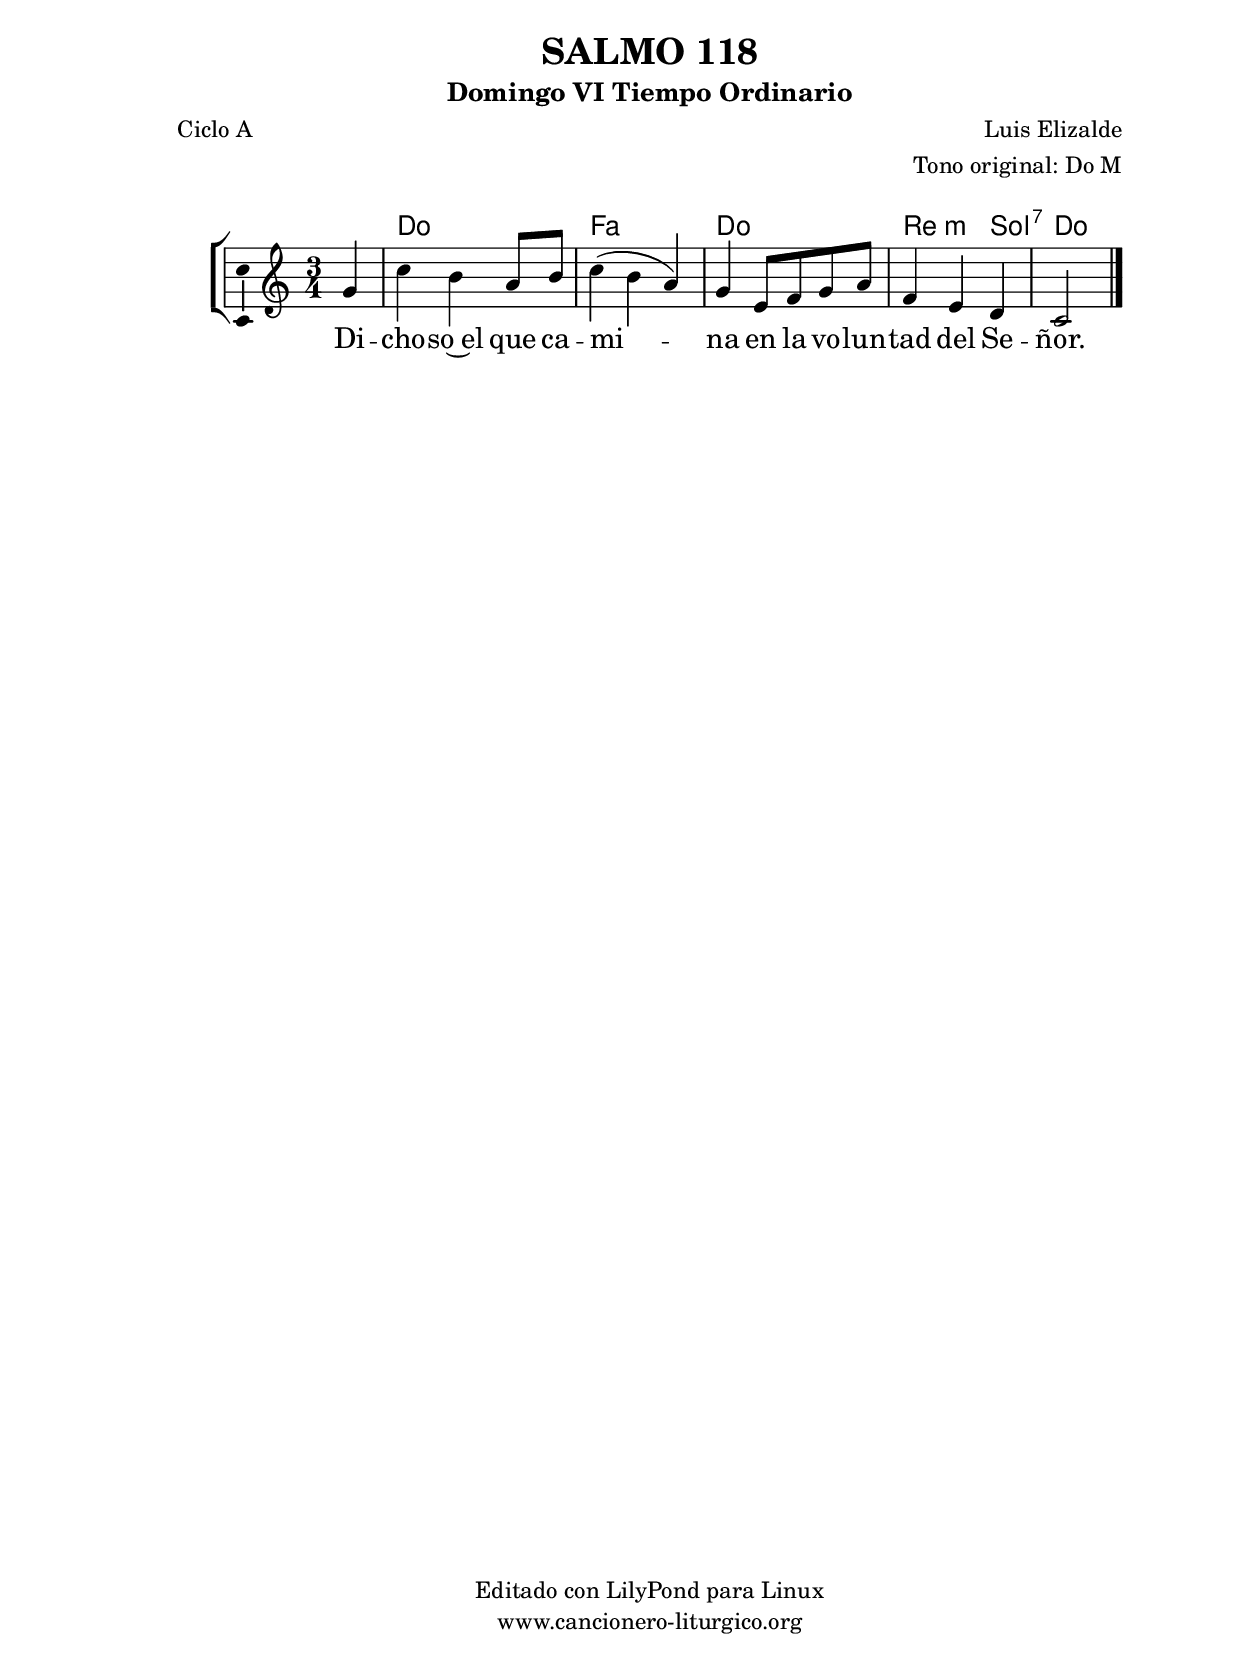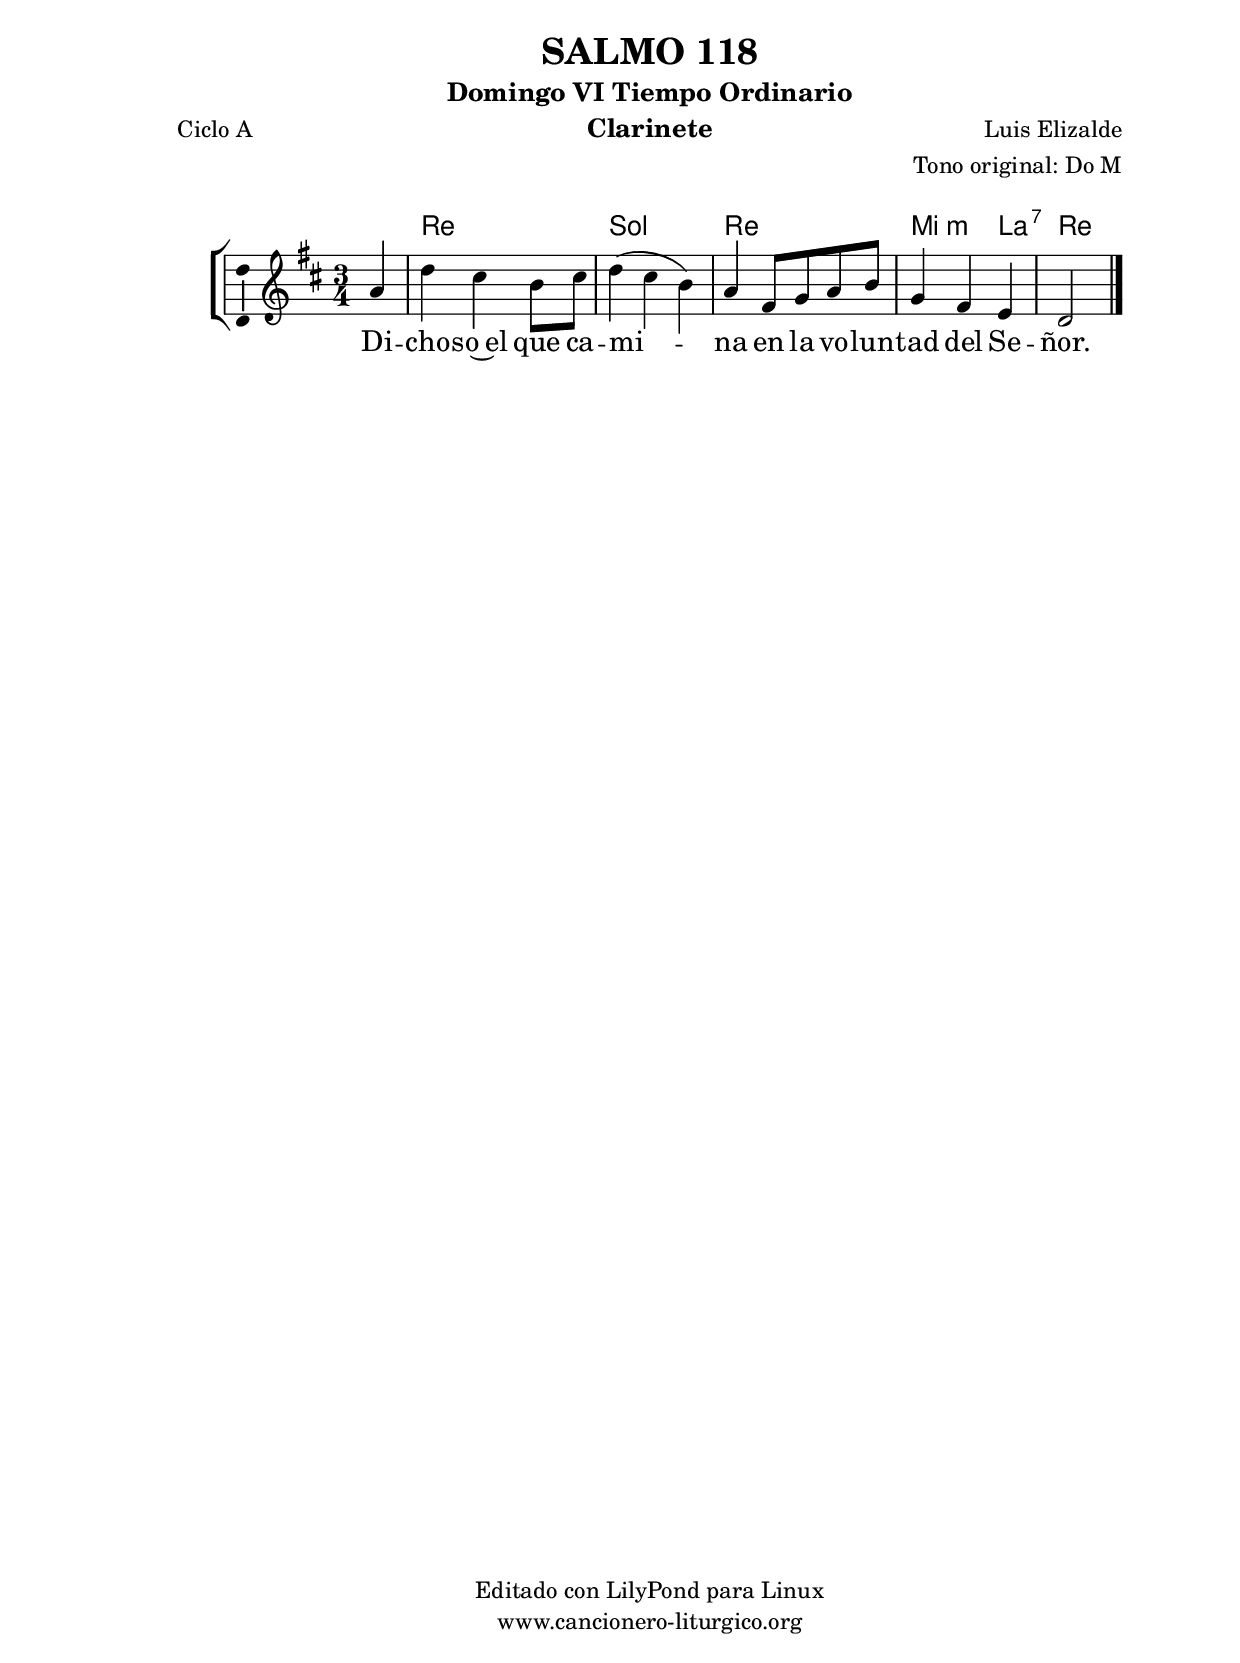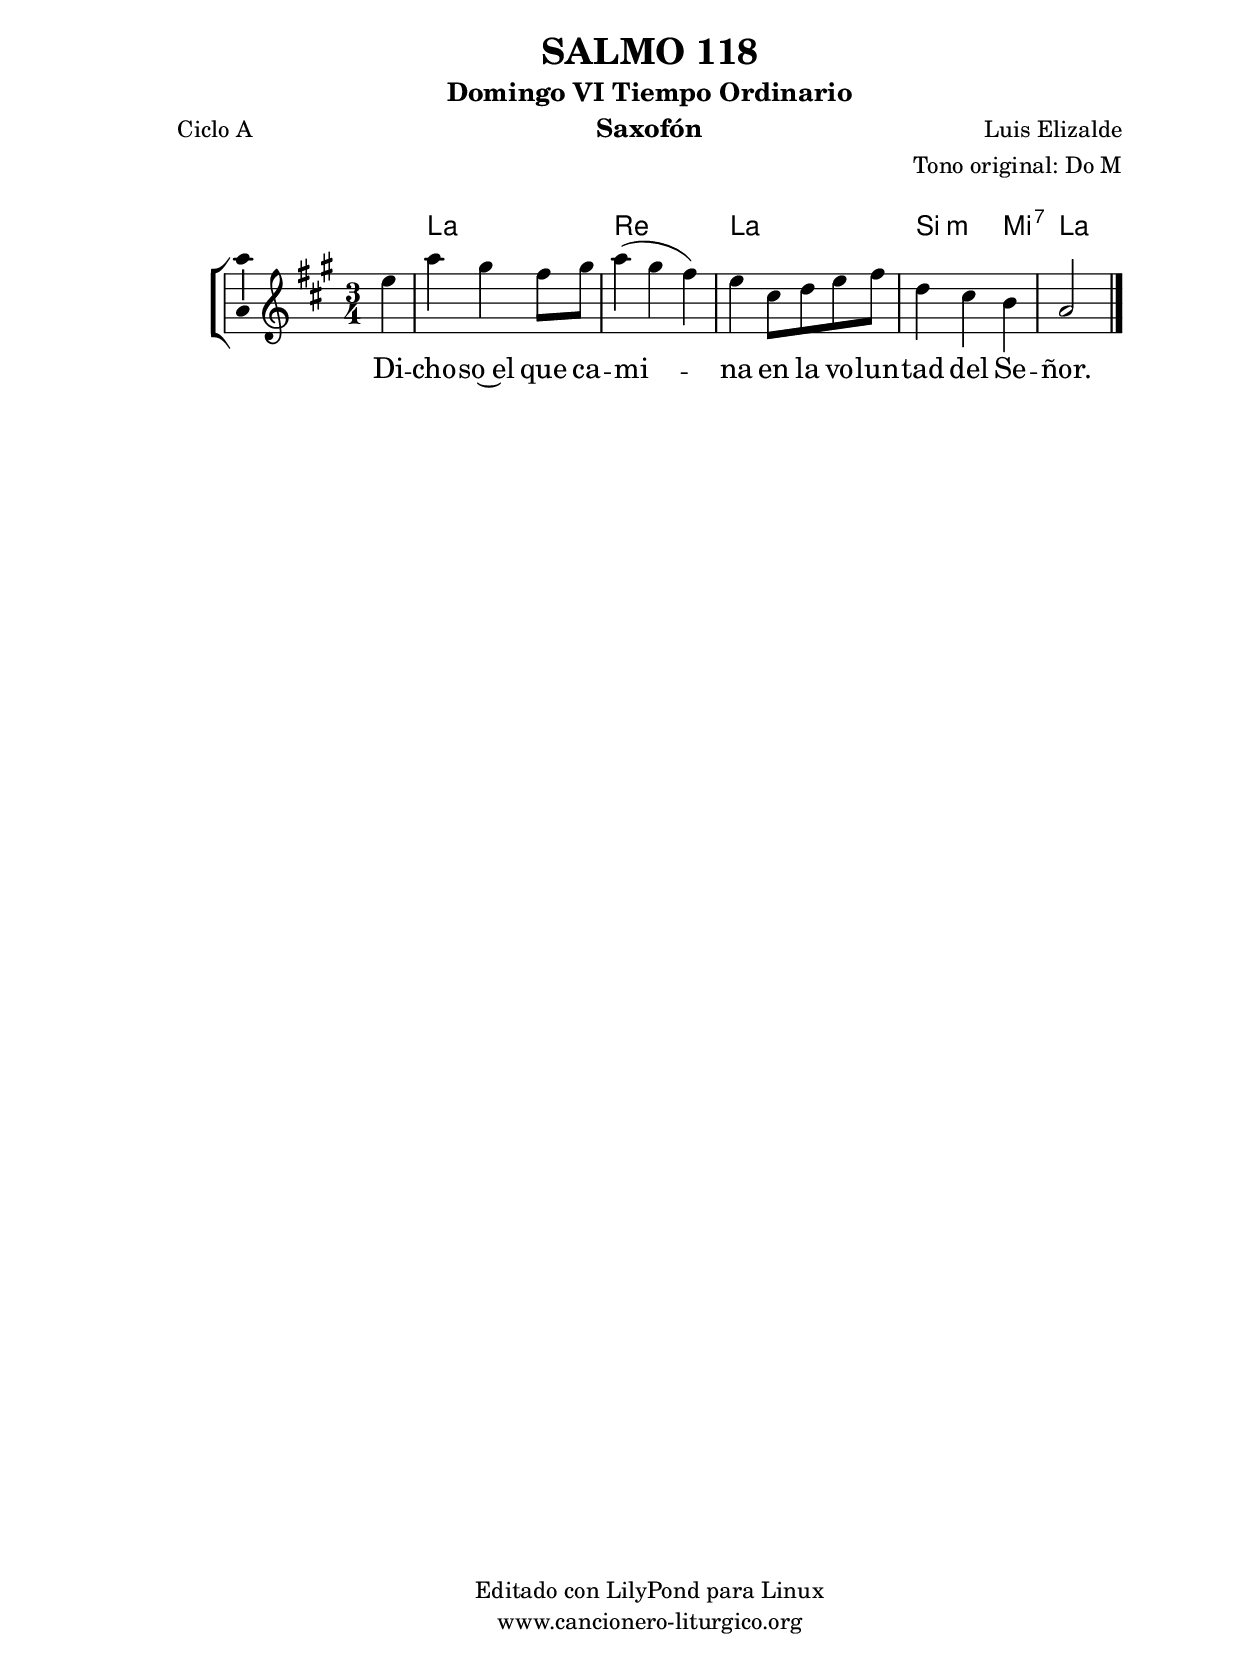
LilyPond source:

%
%para convertir .midi en .wav:
%timidity filename.midi -Ow -o finename.wav
%
%
%Para convertir de .wav a .mp3:
%lame -h -m j filename.wav
%
%
%para escuchar el midi:
%timidity nombrefichero.midi
%


%versión de lilypond para la que se ha escrito esta partitura:
\version "2.16.0"

	%Tamaño papel
	#(set-default-paper-size "a4")
	%Tamaño partitura
	#(set-global-staff-size 20)
	%No responde al pulsar sobre una nota
	#(ly:set-option 'point-and-click #f)

%parámetros del encabezamiento:
\header {
	title = "SALMO 118"
	subtitle = "Domingo VI Tiempo Ordinario"
	composer = "Luis Elizalde"
	poet = "Ciclo A"
	meter = ""
	arranger = "Tono original: Do M"
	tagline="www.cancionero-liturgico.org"
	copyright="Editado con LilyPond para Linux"
	tiempo = "Ordinario"
	usos = "Salmo"
	letra = "Dichoso el que camina en la voluntad del Señor."
	}

%parámetros asociados al papel:
\paper  {
	oddHeaderMarkup = \markup {\fill-line { \on-the-fly #not-first-page \fromproperty #'header:title \on-the-fly #not-first-page \fromproperty #'header:composer }}
	evenHeaderMarkup = \markup {\fill-line { \fromproperty #'header:composer \fromproperty #'header:title }}
	#(set-paper-size "a4")
	print-page-number = ##f
	first-page-number = 1
	print-first-page-number = ##f
%	head-separation = 3.0 \cm
	top-margin = 2.0 \cm
	bottom-margin = 0.5\cm
%%%	bottom-margin = -1.0\cm
	left-margin = 3.0 \cm
	line-width = 16.0 \cm 
	indent = 8\mm
	interscoreline = 2.\mm
	between-system-space = 15\mm
%	para que las partituras no llenen la hoja:
	ragged-bottom = ##t
%	idem para la última hoja:
	ragged-last-bottom = ##f
%	para que las partituras llenen el ancho del papel:
	ragged-last = ##f
	after-title-space = 2.5 \cm
%page-count=1
%system-count=8

	%Flexible Vertical Spacing
%	markup-markup-spacing =
%	#'((basic-distance . 15) (minimum-distance . 15) (padding . 3))
	markup-system-spacing =
	#'((basic-distance . 15) (minimum-distance . 15) (padding . 3))
	system-system-spacing =
	#'((basic-distance . 15) (minimum-distance . 15) (padding . 3))
	score-system-spacing =
	#'((basic-distance . 15) (minimum-distance . 15) (padding . 5))
%	top-system-spacing = % header
%	#'((basic-distance . 8) (minimum-distance . 0) (padding . 3))
%	top-markup-spacing =
%	#'((basic-distance . 20) (minimum-distance . 20) (padding . 3))
	last-bottom-spacing = % footer
	#'((basic-distance . 5) (minimum-distance . 5) (padding . 3))
%	score-markup-spacing =
%	#'((basic-distance . 16) (minimum-distance . 13) (padding . 3))

	}


%parámetros que afectan a toda la partitura:
global =  {
	%clave de sol (G):
	\clef G
	%armadura:
%	\transpose g f
	\key c \major
	\tempo 4=100
	\set Score.tempoHideNote = ##t
	}


acordes = {
	\italianChords
	\chordmode {
%	\transpose g f
{
s4
c2. f c d2:m g4:7 c2

	}
	}
}


melodia = 
{
%	\transpose g f
	\relative c''{
	\time 3/4

\partial4 g4
c4 b a8 b
c4 (b a)
g4 e8 f g a
f4 e d
c2 %s4

	\bar "|."
	}
	}


texto = \lyricmode {
Di -- cho -- so~el que ca -- mi -- na en la vo -- lun -- tad del Se -- ñor.

	}


acordesStaff = \context ChordNames = acordesStaff <<
	\set chordChanges = ##t
	\acordes
	>>


vozStaff = \context Voice = vozStaff
\with {\consists "Ambitus_engraver"}
<<
%	\set Staff.instrumentName = ""
%	\set Staff.shortInstrumentName = ""
%	\set Staff.midiInstrument = #"clarinet"
%	\set Staff.midiInstrument = #"cello"
%	\set Staff.midiInstrument = #"flute"
	\set Staff.midiInstrument = #"electric guitar (jazz)"
%	\set Staff.midiInstrument = #"english horn"
%	\set Staff.midiInstrument = #"violin"
%	\set Staff.midiInstrument = #"glockenspiel"
	\set Staff.midiMinimumVolume = #0.7
	\set Staff.midiMaximumVolume = #0.9
	\global
	\melodia
	>>


textoStaff = \context Lyrics = textoStaff <<
	\lyricsto vozStaff \texto
	>>

\book {
	\score {
		\context ChoirStaff {
			\override StaffGroup.SystemStartBracket #'collapse-height = #1
			\override Score.SystemStartBar #'collapse-height = #1
			<<
			\acordesStaff
			\vozStaff
			\textoStaff
			>>
			}
		\layout {
	    		\context {
				\Lyrics
				\override LyricText #'font-size = #2
				}
	   		 \context {
				\Score
				%fontSize = #3
				\override StaffSymbol #'staff-space = #(magstep +3)
				%\override Beam #'thickness = #0.55
				%\override SpacingSpanner #'spacing-increment = #1.0
				%\override Slur #'height-limit = #1.5
				}
			}
		}
	\score {
		\unfoldRepeats
		\context ChoirStaff {
			<<
			\acordesStaff
			\vozStaff
			>>
			}
		\midi {
	  		\context {
	  			\Score
				tempoWholesPerMinute = #(ly:make-moment 70 4)
				}
			}
		}
	}

%Partitura para clarinete
#(define output-suffix "C")
\book {
	\header{
		instrument = "Clarinete"
		}
	\score {
		\context ChoirStaff {
			\override StaffGroup.SystemStartBracket #'collapse-height = #1
			\override Score.SystemStartBar #'collapse-height = #1
\transpose c d
			<<
			\acordesStaff
			\vozStaff
			\textoStaff
			>>
			}
		\layout {
	    		\context {
				\Lyrics
				\override LyricText #'font-size = #2
				}
	   		 \context {
				\Score
				\override StaffSymbol #'staff-space = #(magstep +3)
				}
			}
		}
	}

%Partitura para saxofón
#(define output-suffix "S")
\book {
	\header{
		instrument = "Saxofón"
		}
	\score {
		\context ChoirStaff {
			\override StaffGroup.SystemStartBracket #'collapse-height = #1
			\override Score.SystemStartBar #'collapse-height = #1
\transpose c a
			<<
			\acordesStaff
			\vozStaff
			\textoStaff
			>>
			}
		\layout {
	    		\context {
				\Lyrics
				\override LyricText #'font-size = #2
				}
	   		 \context {
				\Score
				\override StaffSymbol #'staff-space = #(magstep +3)
				}
			}
		}
	}

